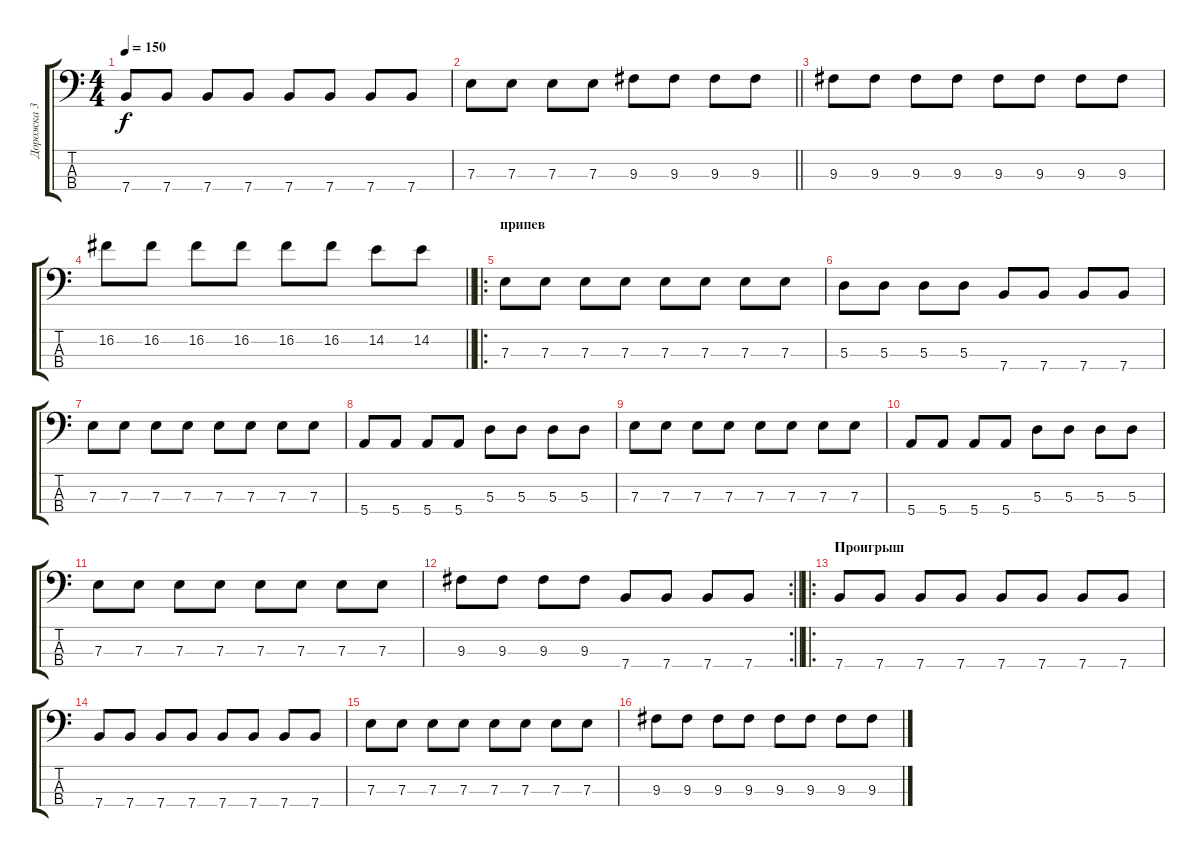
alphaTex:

\track ("Дорожка 3" "Дорожка 3") {instrument electricbasspick}
\staff {score tabs}
\tuning (G2 D2 A1 E1) {hide}
\ts (4 4)
\tempo 150
\clef f4
\ks c
7.4.8{dy f} 7.4.8 7.4.8 7.4.8 7.4.8 7.4.8 7.4.8 7.4.8 |
\barLineRight lightlight
7.3.8 7.3.8 7.3.8 7.3.8 9.3.8 9.3.8 9.3.8 9.3.8 |
9.3.8 9.3.8 9.3.8 9.3.8 9.3.8 9.3.8 9.3.8 9.3.8 |
\barLineRight lightlight
16.2.8 16.2.8 16.2.8 16.2.8 16.2.8 16.2.8 14.2.8 14.2.8 |
\ro
\section ("" "припев")
7.3.8 7.3.8 7.3.8 7.3.8 7.3.8 7.3.8 7.3.8 7.3.8 |
5.3.8 5.3.8 5.3.8 5.3.8 7.4.8 7.4.8 7.4.8 7.4.8 |
7.3.8 7.3.8 7.3.8 7.3.8 7.3.8 7.3.8 7.3.8 7.3.8 |
5.4.8 5.4.8 5.4.8 5.4.8 5.3.8 5.3.8 5.3.8 5.3.8 |
7.3.8 7.3.8 7.3.8 7.3.8 7.3.8 7.3.8 7.3.8 7.3.8 |
5.4.8 5.4.8 5.4.8 5.4.8 5.3.8 5.3.8 5.3.8 5.3.8 |
7.3.8 7.3.8 7.3.8 7.3.8 7.3.8 7.3.8 7.3.8 7.3.8 |
\rc 2
\barLineRight lightlight
9.3.8 9.3.8 9.3.8 9.3.8 7.4.8 7.4.8 7.4.8 7.4.8 |
\ro
\section ("" "Проигрыш")
7.4.8 7.4.8 7.4.8 7.4.8 7.4.8 7.4.8 7.4.8 7.4.8 |
7.4.8 7.4.8 7.4.8 7.4.8 7.4.8 7.4.8 7.4.8 7.4.8 |
7.3.8 7.3.8 7.3.8 7.3.8 7.3.8 7.3.8 7.3.8 7.3.8 |
9.3.8 9.3.8 9.3.8 9.3.8 9.3.8 9.3.8 9.3.8 9.3.8
